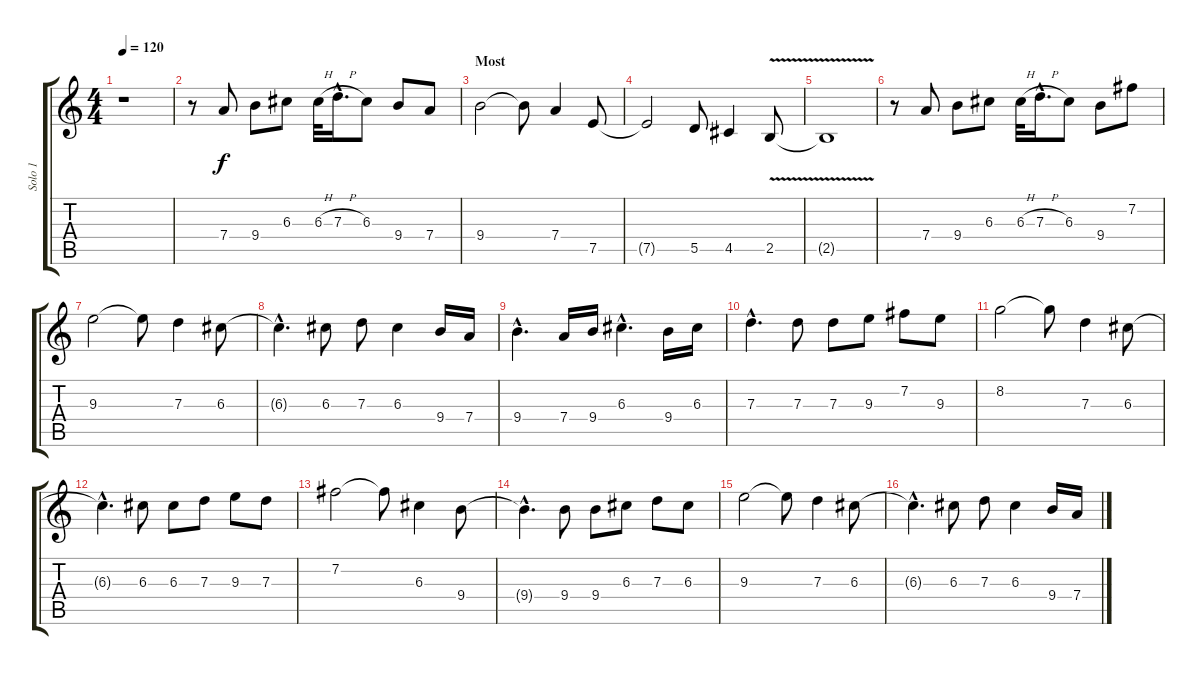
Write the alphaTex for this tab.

\track ("Solo 1" "Solo 1") {instrument distortionguitar}
\staff {score tabs}
\tuning (E4 B3 G3 D3 A2 E2) {hide}
\ts (4 4)
\tempo 120
\clef g2
\ks c
r.1{dy f} |
r.8 7.4.8 9.4.8 6.3.8 6.3{h}.32 7.3{h hac}.16{d} 6.3.8 9.4.8 7.4.8 |
\section ("" "Most")
9.4.2 9.4{t}.8 7.4.4 7.5.8 |
7.5{t}.2 5.5.8 4.5.4 2.5{v}.8 |
2.5{t}.1 |
r.8 7.4.8 9.4.8 6.3.8 6.3{h}.32 7.3{h hac}.16{d} 6.3.8 9.4.8 7.2.8 |
9.3.2 9.3{t}.8 7.3.4 6.3.8 |
6.3{hac t}.4{d} 6.3.8 7.3.8 6.3.4 9.4.16 7.4.16 |
9.4{hac}.4{d} 7.4.16 9.4.16 6.3{hac}.4{d} 9.4.16 6.3.16 |
7.3{hac}.4{d} 7.3.8 7.3.8 9.3.8 7.2.8 9.3.8 |
8.2.2 8.2{t}.8 7.3.4 6.3.8 |
6.3{hac t}.4{d} 6.3.8 6.3.8 7.3.8 9.3.8 7.3.8 |
7.2.2 7.2{t}.8 6.3.4 9.4.8 |
9.4{hac t}.4{d} 9.4.8 9.4.8 6.3.8 7.3.8 6.3.8 |
9.3.2 9.3{t}.8 7.3.4 6.3.8 |
6.3{hac t}.4{d} 6.3.8 7.3.8 6.3.4 9.4.16 7.4.16
